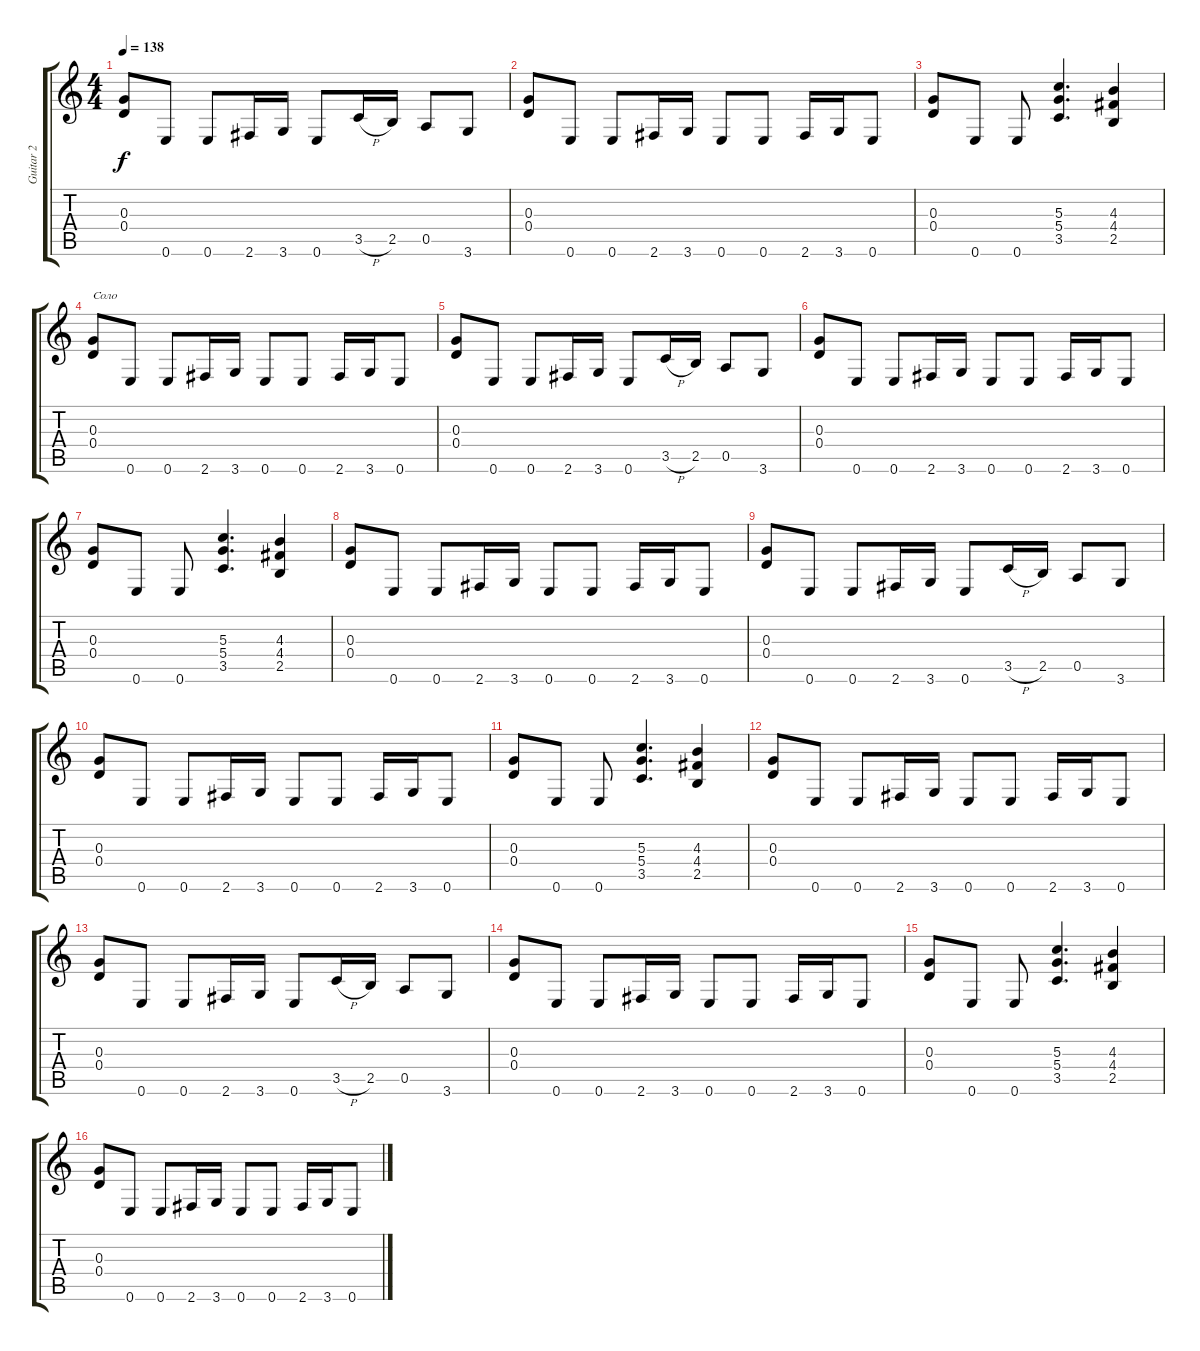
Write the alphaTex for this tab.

\track ("Guitar 2" "Guitar 2") {instrument distortionguitar}
\staff {score tabs}
\tuning (E4 B3 G3 D3 A2 E2) {hide}
\ts (4 4)
\tempo 138
\clef g2
\ks c
(0.3 0.4).8{dy f} 0.6.8 0.6.8 2.6.16 3.6.16 0.6.8 3.5{h}.16 2.5.16 0.5.8 3.6.8 |
(0.3 0.4).8 0.6.8 0.6.8 2.6.16 3.6.16 0.6.8 0.6.8 2.6.16 3.6.16 0.6.8 |
(0.3 0.4).8 0.6.8 0.6.8 (5.3 5.4 3.5).4{d} (4.3 4.4 2.5).4 |
(0.3 0.4).8{txt "Соло"} 0.6.8 0.6.8 2.6.16 3.6.16 0.6.8 0.6.8 2.6.16 3.6.16 0.6.8 |
(0.3 0.4).8 0.6.8 0.6.8 2.6.16 3.6.16 0.6.8 3.5{h}.16 2.5.16 0.5.8 3.6.8 |
(0.3 0.4).8 0.6.8 0.6.8 2.6.16 3.6.16 0.6.8 0.6.8 2.6.16 3.6.16 0.6.8 |
(0.3 0.4).8 0.6.8 0.6.8 (5.3 5.4 3.5).4{d} (4.3 4.4 2.5).4 |
(0.3 0.4).8 0.6.8 0.6.8 2.6.16 3.6.16 0.6.8 0.6.8 2.6.16 3.6.16 0.6.8 |
(0.3 0.4).8 0.6.8 0.6.8 2.6.16 3.6.16 0.6.8 3.5{h}.16 2.5.16 0.5.8 3.6.8 |
(0.3 0.4).8 0.6.8 0.6.8 2.6.16 3.6.16 0.6.8 0.6.8 2.6.16 3.6.16 0.6.8 |
(0.3 0.4).8 0.6.8 0.6.8 (5.3 5.4 3.5).4{d} (4.3 4.4 2.5).4 |
(0.3 0.4).8 0.6.8 0.6.8 2.6.16 3.6.16 0.6.8 0.6.8 2.6.16 3.6.16 0.6.8 |
(0.3 0.4).8 0.6.8 0.6.8 2.6.16 3.6.16 0.6.8 3.5{h}.16 2.5.16 0.5.8 3.6.8 |
(0.3 0.4).8 0.6.8 0.6.8 2.6.16 3.6.16 0.6.8 0.6.8 2.6.16 3.6.16 0.6.8 |
(0.3 0.4).8 0.6.8 0.6.8 (5.3 5.4 3.5).4{d} (4.3 4.4 2.5).4 |
(0.3 0.4).8 0.6.8 0.6.8 2.6.16 3.6.16 0.6.8 0.6.8 2.6.16 3.6.16 0.6.8
